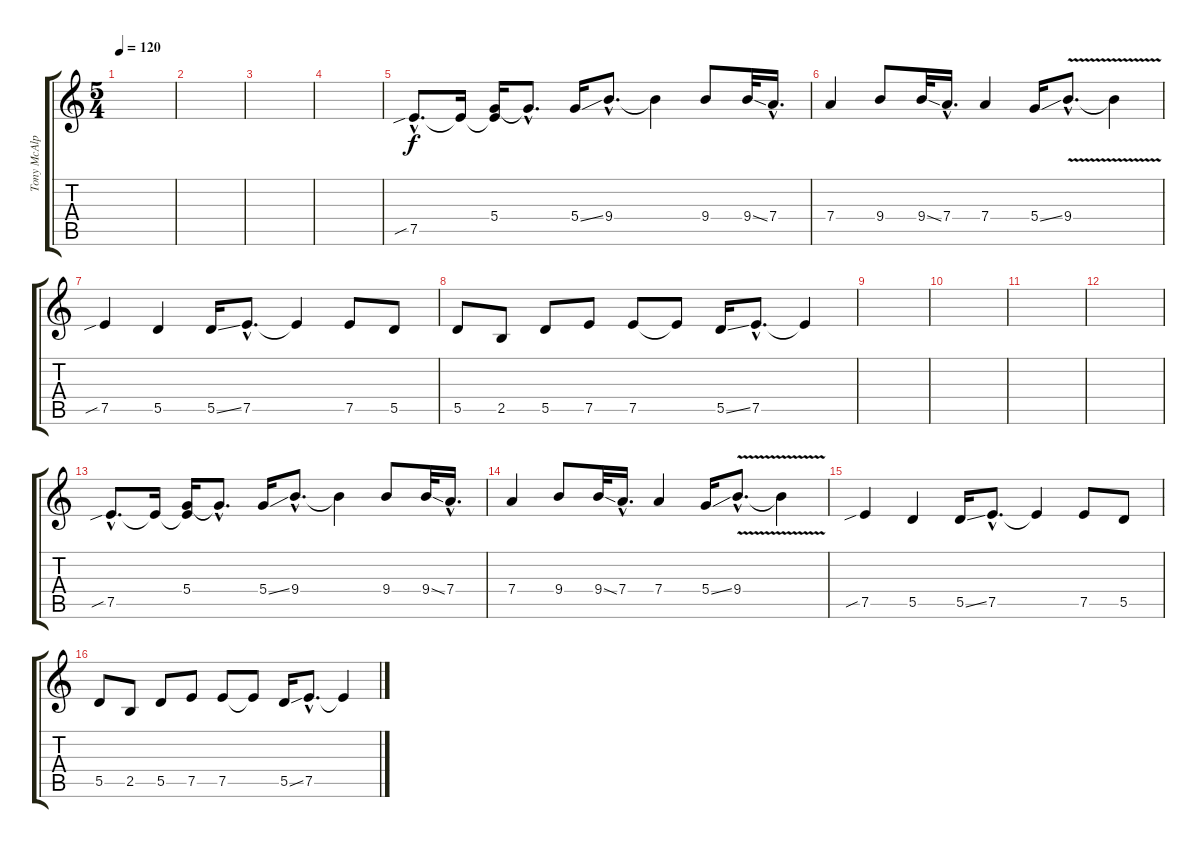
\track ("Tony McAlpine" "Tony McAlp") {instrument overdrivenguitar}
\staff {score tabs}
\tuning (E4 B3 G3 D3 A2 E2) {hide}
\ts (5 4)
\tempo 120
\clef g2
\ks c
|
|
|
|
7.5{sib hac}.8{d} 7.5{t}.16 (5.4 7.5{t}).16 5.4{hac t}.8{d} 5.4{ss}.16 9.4{hac}.8{d} 9.4{t}.4 9.4.8 9.4{ss}.32 7.4{hac}.16{d} |
7.4.4 9.4.8 9.4{ss}.32 7.4{hac}.16{d} 7.4.4 5.4{ss}.16 9.4{v hac}.8{d} 9.4{t}.4 |
7.5{sib}.4 5.5.4 5.5{ss}.16 7.5{hac}.8{d} 7.5{t}.4 7.5.8 5.5.8 |
5.5.8 2.5.8 5.5.8 7.5.8 7.5.8 7.5{t}.8 5.5{ss}.16 7.5{hac}.8{d} 7.5{t}.4 |
|
|
|
|
7.5{sib hac}.8{d} 7.5{t}.16 (5.4 7.5{t}).16 5.4{hac t}.8{d} 5.4{ss}.16 9.4{hac}.8{d} 9.4{t}.4 9.4.8 9.4{ss}.32 7.4{hac}.16{d} |
7.4.4 9.4.8 9.4{ss}.32 7.4{hac}.16{d} 7.4.4 5.4{ss}.16 9.4{v hac}.8{d} 9.4{t}.4 |
7.5{sib}.4 5.5.4 5.5{ss}.16 7.5{hac}.8{d} 7.5{t}.4 7.5.8 5.5.8 |
5.5.8 2.5.8 5.5.8 7.5.8 7.5.8 7.5{t}.8 5.5{ss}.16 7.5{hac}.8{d} 7.5{t}.4
